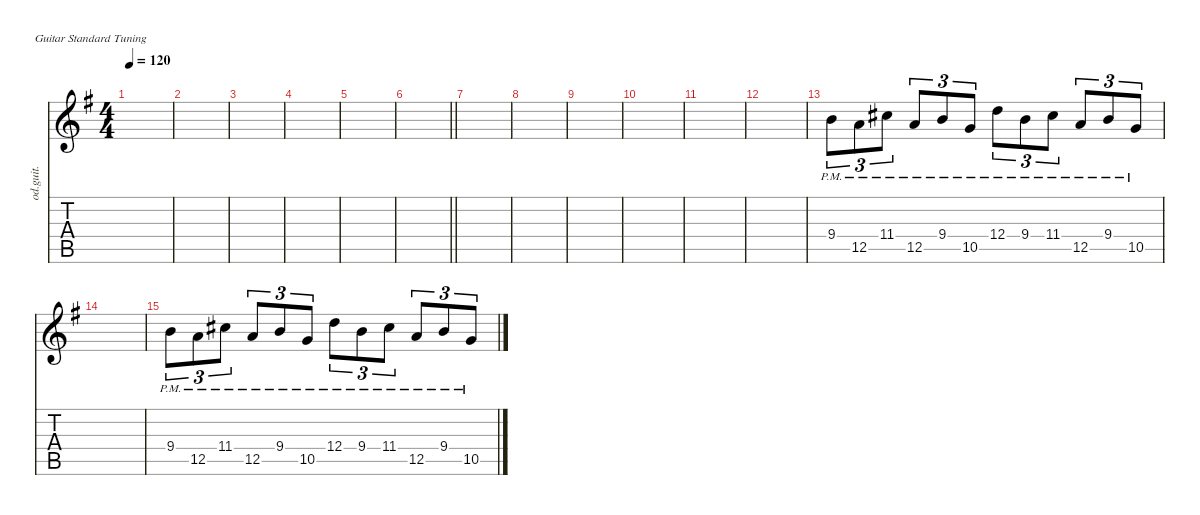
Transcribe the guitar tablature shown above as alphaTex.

\defaultSystemsLayout 4
\hideDynamics
\bracketExtendMode nobrackets
\otherSystemsTrackNameOrientation horizontal
\track ("Guitarra 3" "od.guit.") {defaultSystemsLayout 16 instrument overdrivenguitar}
\staff {score tabs}
\tuning (E4 B3 G3 D3 A2 E2)
\ts (4 4)
\tempo 120
\clef g2
\ks g
|
|
|
|
|
\barLineRight lightlight
|
|
|
|
|
|
|
9.4{pm acc forcenatural}.8{tu (3 2) beam Down} 12.5{pm acc forcenatural}.8{tu (3 2) beam Down} 11.4{pm acc #}.8{tu (3 2) beam Down} 12.5{pm acc forcenatural}.8{tu (3 2) beam Up} 9.4{pm acc forcenatural}.8{tu (3 2) beam Up} 10.5{pm acc forcenatural}.8{tu (3 2) beam Up} 12.4{pm acc forcenatural}.8{tu (3 2) beam Down} 9.4{pm acc forcenatural}.8{tu (3 2) beam Down} 11.4{pm acc #}.8{tu (3 2) beam Down} 12.5{pm acc forcenatural}.8{tu (3 2) beam Up} 9.4{pm acc forcenatural}.8{tu (3 2) beam Up} 10.5{pm acc forcenatural}.8{tu (3 2) beam Up} |
|
9.4{pm acc forcenatural}.8{tu (3 2) beam Down} 12.5{pm acc forcenatural}.8{tu (3 2) beam Down} 11.4{pm acc #}.8{tu (3 2) beam Down} 12.5{pm acc forcenatural}.8{tu (3 2) beam Up} 9.4{pm acc forcenatural}.8{tu (3 2) beam Up} 10.5{pm acc forcenatural}.8{tu (3 2) beam Up} 12.4{pm acc forcenatural}.8{tu (3 2) beam Down} 9.4{pm acc forcenatural}.8{tu (3 2) beam Down} 11.4{pm acc #}.8{tu (3 2) beam Down} 12.5{pm acc forcenatural}.8{tu (3 2) beam Up} 9.4{pm acc forcenatural}.8{tu (3 2) beam Up} 10.5{pm acc forcenatural}.8{tu (3 2) beam Up}
